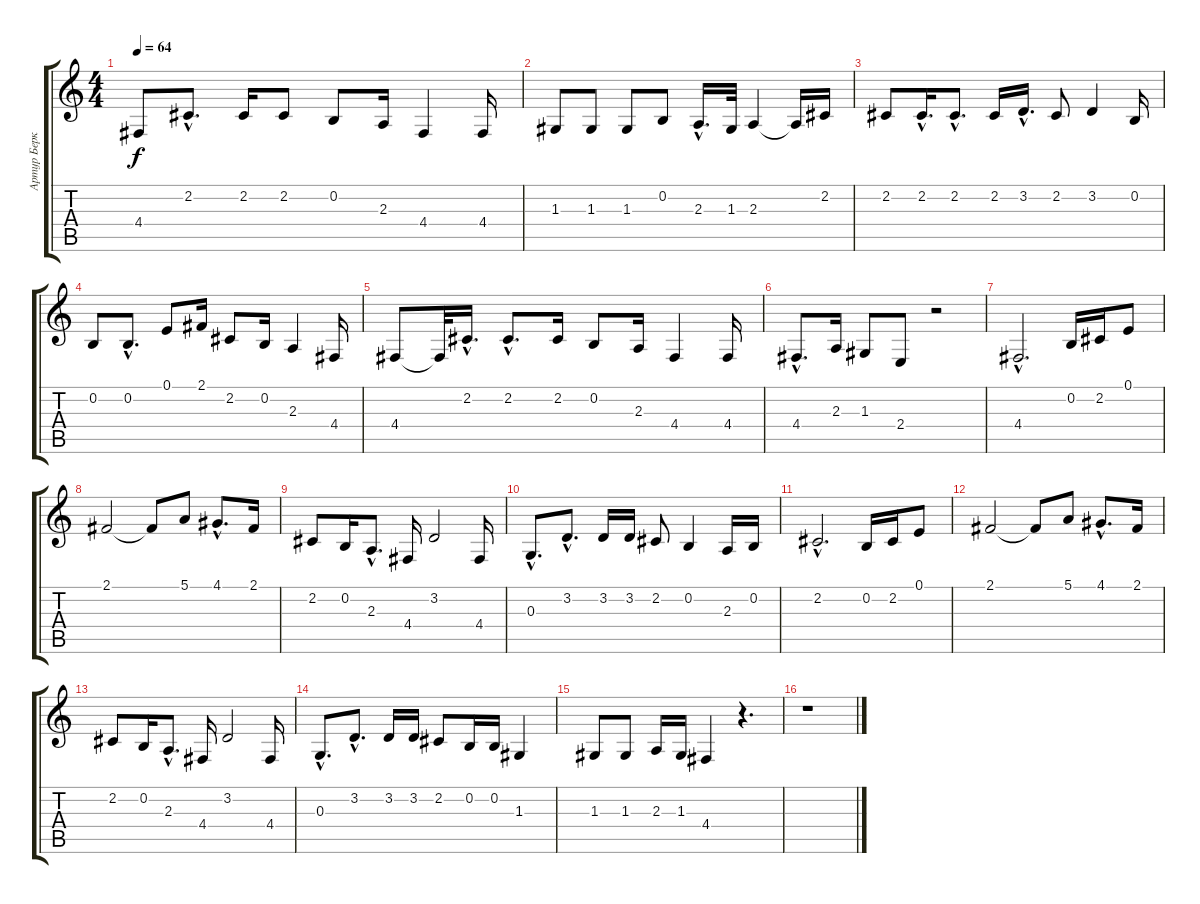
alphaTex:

\track ("Артур Беркут" "Артур Берк") {instrument acousticgrandpiano}
\staff {score tabs}
\tuning (E4 B3 G3 D3 A2 E2) {hide}
\ts (4 4)
\tempo 64
\clef g2
\ks c
4.4.8{dy f} 2.2{hac}.8{d} 2.2.16 2.2.8 0.2.8 2.3.16 4.4.4 4.4.16 |
1.3.8 1.3.8 1.3.8 0.2.8 2.3{hac}.16{d} 1.3.32 2.3.4 2.3{t}.16 2.2.16 |
2.2.8 2.2{hac}.16{d} 2.2{hac}.8{d} 2.2.16 3.2{hac}.16{d} 2.2.8 3.2.4 0.2.16 |
0.2.8 0.2{hac}.8{d} 0.1.8 2.1.16 2.2.8 0.2.16 2.3.4 4.4.16 |
4.4.8 4.4{t}.32 2.2{hac}.16{d} 2.2{hac}.8{d} 2.2.16 0.2.8 2.3.16 4.4.4 4.4.16 |
4.4{hac}.8{d} 2.3.16 1.3.8 2.4.8 r.2 |
4.4{hac}.2{d} 0.2.16 2.2.16 0.1.8 |
2.1.2 2.1{t}.8 5.1.8 4.1{hac}.8{d} 2.1.16 |
2.2.8 0.2.16 2.3{hac}.8{d} 4.4.16 3.2.2 4.4.16 |
0.3{hac}.8{d} 3.2{hac}.8{d} 3.2.16 3.2.16 2.2.8 0.2.4 2.3.16 0.2.16 |
2.2{hac}.2{d} 0.2.16 2.2.16 0.1.8 |
2.1.2 2.1{t}.8 5.1.8 4.1{hac}.8{d} 2.1.16 |
2.2.8 0.2.16 2.3{hac}.8{d} 4.4.16 3.2.2 4.4.16 |
0.3{hac}.8{d} 3.2{hac}.8{d} 3.2.16 3.2.16 2.2.8 0.2.16 0.2.16 1.3.4 |
1.3.8 1.3.8 2.3.16 1.3.16 4.4.4 r.4{d} |
r.1
